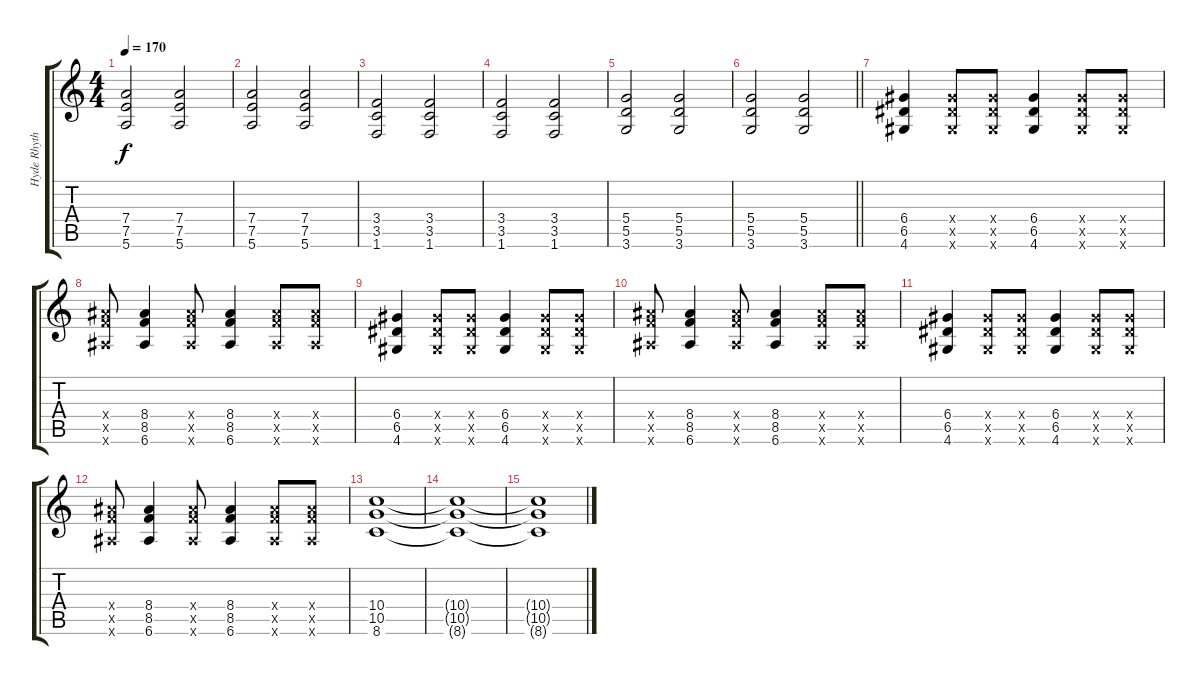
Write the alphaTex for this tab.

\track ("Hyde Rhythm" "Hyde Rhyth") {instrument overdrivenguitar}
\staff {score tabs}
\tuning (E4 B3 G3 D3 A2 E2) {hide}
\ts (4 4)
\tempo 170
\clef g2
\ks c
(7.4 7.5 5.6).2{dy f} (7.4 7.5 5.6).2 |
(7.4 7.5 5.6).2 (7.4 7.5 5.6).2 |
(3.4 3.5 1.6).2 (3.4 3.5 1.6).2 |
(3.4 3.5 1.6).2 (3.4 3.5 1.6).2 |
(5.4 5.5 3.6).2 (5.4 5.5 3.6).2 |
\barLineRight lightlight
(5.4 5.5 3.6).2 (5.4 5.5 3.6).2 |
(6.4 6.5 4.6).4 (6.4{x} 6.5{x} 4.6{x}).8 (6.4{x} 6.5{x} 4.6{x}).8 (6.4 6.5 4.6).4 (6.4{x} 6.5{x} 4.6{x}).8 (6.4{x} 6.5{x} 4.6{x}).8 |
(8.4{x} 8.5{x} 6.6{x}).8 (8.4 8.5 6.6).4 (8.4{x} 8.5{x} 6.6{x}).8 (8.4 8.5 6.6).4 (8.4{x} 8.5{x} 6.6{x}).8 (8.4{x} 8.5{x} 6.6{x}).8 |
(6.4 6.5 4.6).4 (6.4{x} 6.5{x} 4.6{x}).8 (6.4{x} 6.5{x} 4.6{x}).8 (6.4 6.5 4.6).4 (6.4{x} 6.5{x} 4.6{x}).8 (6.4{x} 6.5{x} 4.6{x}).8 |
(8.4{x} 8.5{x} 6.6{x}).8 (8.4 8.5 6.6).4 (8.4{x} 8.5{x} 6.6{x}).8 (8.4 8.5 6.6).4 (8.4{x} 8.5{x} 6.6{x}).8 (8.4{x} 8.5{x} 6.6{x}).8 |
(6.4 6.5 4.6).4 (6.4{x} 6.5{x} 4.6{x}).8 (6.4{x} 6.5{x} 4.6{x}).8 (6.4 6.5 4.6).4 (6.4{x} 6.5{x} 4.6{x}).8 (6.4{x} 6.5{x} 4.6{x}).8 |
(8.4{x} 8.5{x} 6.6{x}).8 (8.4 8.5 6.6).4 (8.4{x} 8.5{x} 6.6{x}).8 (8.4 8.5 6.6).4 (8.4{x} 8.5{x} 6.6{x}).8 (8.4{x} 8.5{x} 6.6{x}).8 |
(10.4 10.5 8.6).1 |
(10.4{t} 10.5{t} 8.6{t}).1 |
(10.4{t} 10.5{t} 8.6{t}).1
